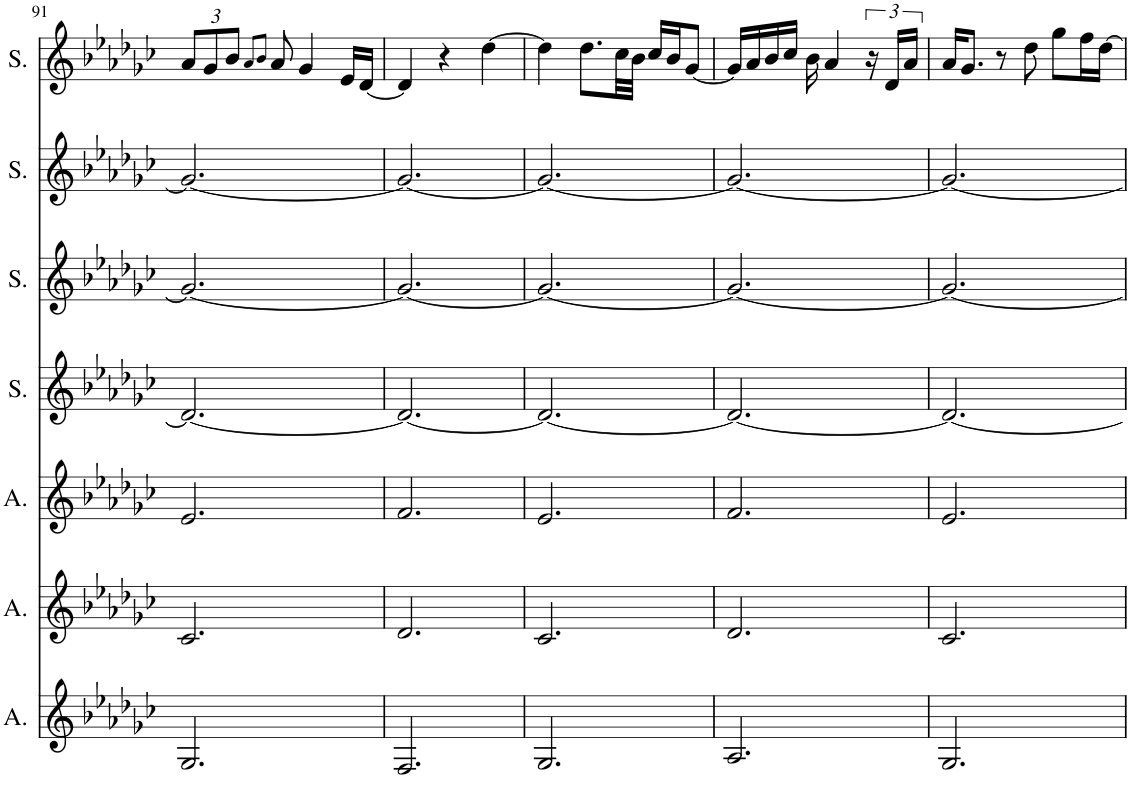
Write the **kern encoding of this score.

**kern	**kern	**kern	**kern	**kern	**kern	**kern
*part7	*part6	*part5	*part4	*part3	*part2	*part1
*staff7	*staff6	*staff5	*staff4	*staff3	*staff2	*staff1
*I"A3	*I"A2	*I"A1	*I"S3	*I"S2	*I"S1	*I"Solo
*I'A.	*I'A.	*I'A.	*I'S.	*I'S.	*I'S.	*I'S.
!!LO:PB:g=z
*clefG2	*clefG2	*clefG2	*clefG2	*clefG2	*clefG2	*clefG2
*k[b-e-a-d-g-c-]	*k[b-e-a-d-g-c-]	*k[b-e-a-d-g-c-]	*k[b-e-a-d-g-c-]	*k[b-e-a-d-g-c-]	*k[b-e-a-d-g-c-]	*k[b-e-a-d-g-c-]
*M3/4	*M3/4	*M3/4	*M3/4	*M3/4	*M3/4	*M3/4
*	*	*	*	*	*	*Xbrackettup
=91	=91	=91	=91	=91	=91	=91
2.G-/	2.c-/	2.e-/	2.d-/_	2.g-/_	2.g-/_	12a-/L
.	.	.	.	.	.	12g-/
.	.	.	.	.	.	12b-/J
.	.	.	.	.	.	8qa-/L
.	.	.	.	.	.	8qb-/J
.	.	.	.	.	.	8a-/
.	.	.	.	.	.	4g-/
.	.	.	.	.	.	16e-/LL
.	.	.	.	.	.	[16d-/JJ
=92	=92	=92	=92	=92	=92	=92
2.F/	2.d-/	2.f/	2.d-/_	2.g-/_	2.g-/_	4d-/]
.	.	.	.	.	.	4r
.	.	.	.	.	.	[4dd-\
=93	=93	=93	=93	=93	=93	=93
2.G-/	2.c-/	2.e-/	2.d-/_	2.g-/_	2.g-/_	4dd-\]
.	.	.	.	.	.	8.dd-\L
.	.	.	.	.	.	32cc-\LL
.	.	.	.	.	.	32b-\JJJ
.	.	.	.	.	.	16cc-/LL
.	.	.	.	.	.	16b-/J
.	.	.	.	.	.	[8g-/J
=94	=94	=94	=94	=94	=94	=94
2.A-/	2.d-/	2.f/	2.d-/_	2.g-/_	2.g-/_	16g-/LL]
.	.	.	.	.	.	16a-/
.	.	.	.	.	.	16b-/
.	.	.	.	.	.	16cc-/JJ
.	.	.	.	.	.	16b-\
.	.	.	.	.	.	4a-/
.	.	.	.	.	.	16r
.	.	.	.	.	.	16d-/LL
.	.	.	.	.	.	16a-/JJ
=95	=95	=95	=95	=95	=95	=95
2.G-/	2.c-/	2.e-/	2.d-/_	2.g-/_	2.g-/_	16a-/KL
.	.	.	.	.	.	8.g-/J
.	.	.	.	.	.	8r
.	.	.	.	.	.	8dd-\
.	.	.	.	.	.	8gg-\L
.	.	.	.	.	.	16ff\L
.	.	.	.	.	.	[16dd-\JJ
=	=	=	=	=	=	=
*-	*-	*-	*-	*-	*-	*-
